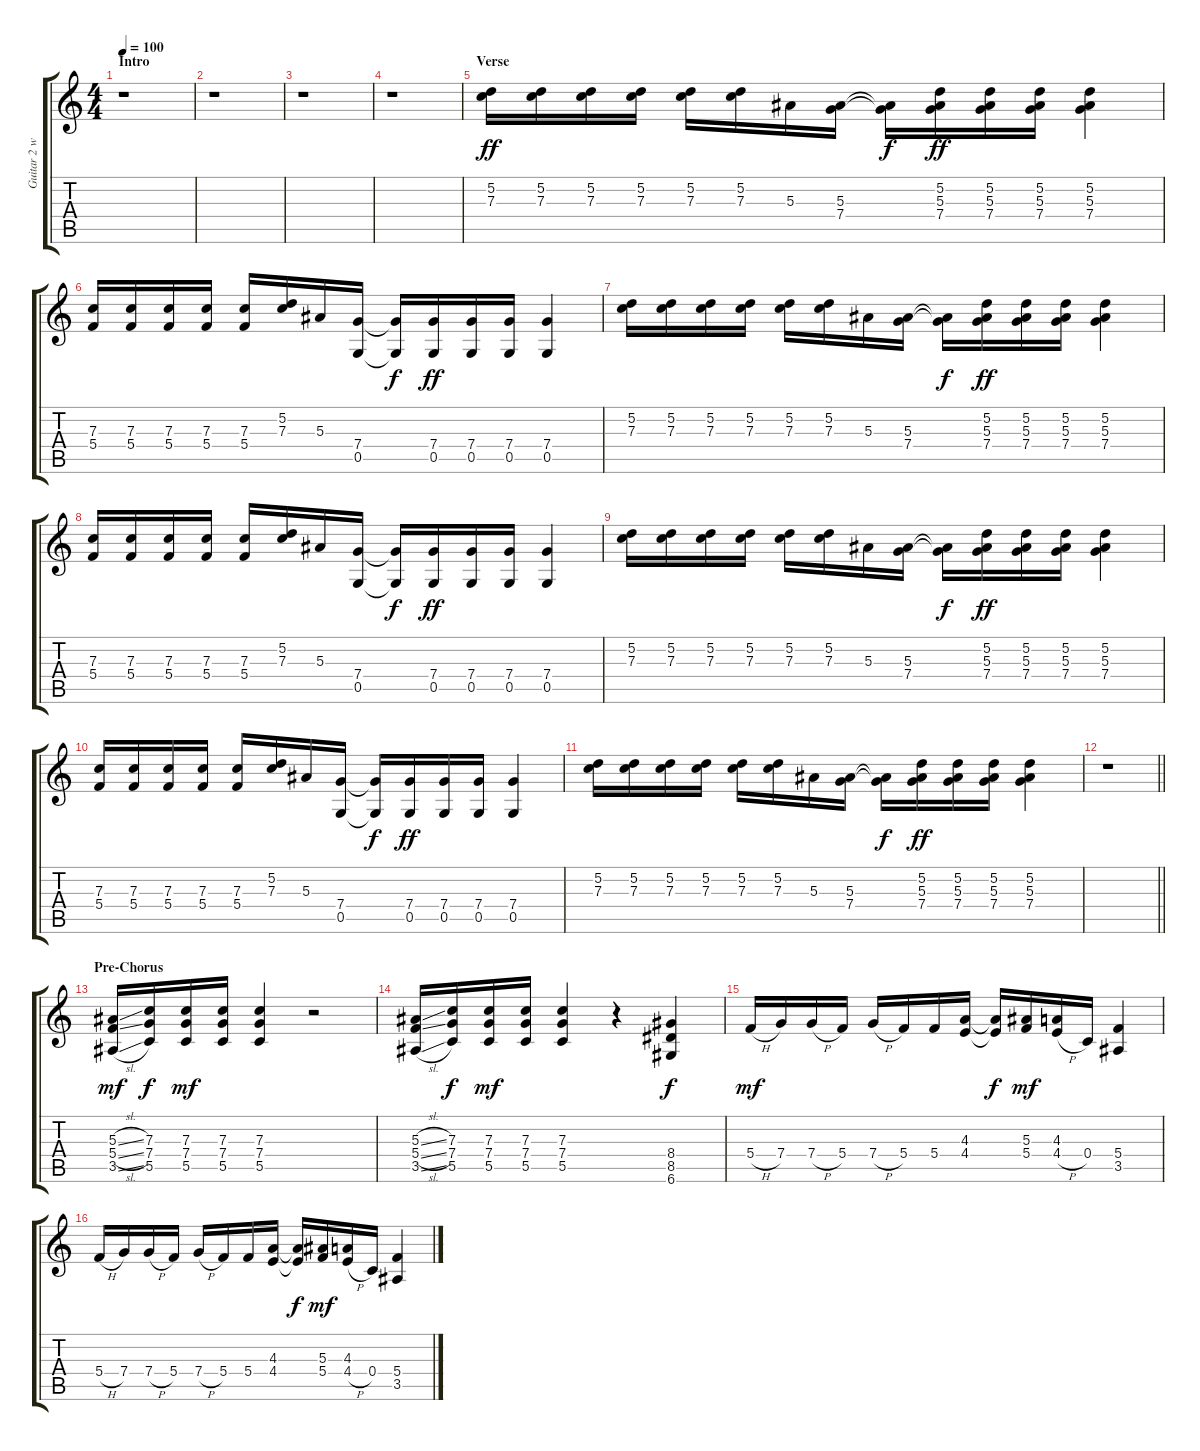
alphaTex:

\track ("Guitar 2 w/dist. + E.Q. filter" "Guitar 2 w") {instrument distortionguitar}
\staff {score tabs}
\tuning (D4 A3 F3 C3 G2 D2) {hide}
\ts (4 4)
\section ("" "Intro")
\tempo 100
\clef g2
\ks c
r.1{dy ff instrument distortionguitar} |
r.1 |
r.1 |
r.1 |
\section ("" "Verse")
(5.2 7.3).16 (5.2 7.3).16 (5.2 7.3).16 (5.2 7.3).16 (5.2 7.3).16 (5.2 7.3).16 5.3.16 (5.3 7.4).16 (5.3{t} 7.4{t}).16{dy f} (5.2 5.3 7.4).16{dy ff} (5.2 5.3 7.4).16 (5.2 5.3 7.4).16 (5.2 5.3 7.4).4 |
(7.3 5.4).16 (7.3 5.4).16 (7.3 5.4).16 (7.3 5.4).16 (7.3 5.4).16 (5.2 7.3).16 5.3.16 (7.4 0.5).16 (7.4{t} 0.5{t}).16{dy f} (7.4 0.5).16{dy ff} (7.4 0.5).16 (7.4 0.5).16 (7.4 0.5).4 |
(5.2 7.3).16 (5.2 7.3).16 (5.2 7.3).16 (5.2 7.3).16 (5.2 7.3).16 (5.2 7.3).16 5.3.16 (5.3 7.4).16 (5.3{t} 7.4{t}).16{dy f} (5.2 5.3 7.4).16{dy ff} (5.2 5.3 7.4).16 (5.2 5.3 7.4).16 (5.2 5.3 7.4).4 |
(7.3 5.4).16 (7.3 5.4).16 (7.3 5.4).16 (7.3 5.4).16 (7.3 5.4).16 (5.2 7.3).16 5.3.16 (7.4 0.5).16 (7.4{t} 0.5{t}).16{dy f} (7.4 0.5).16{dy ff} (7.4 0.5).16 (7.4 0.5).16 (7.4 0.5).4 |
(5.2 7.3).16 (5.2 7.3).16 (5.2 7.3).16 (5.2 7.3).16 (5.2 7.3).16 (5.2 7.3).16 5.3.16 (5.3 7.4).16 (5.3{t} 7.4{t}).16{dy f} (5.2 5.3 7.4).16{dy ff} (5.2 5.3 7.4).16 (5.2 5.3 7.4).16 (5.2 5.3 7.4).4 |
(7.3 5.4).16 (7.3 5.4).16 (7.3 5.4).16 (7.3 5.4).16 (7.3 5.4).16 (5.2 7.3).16 5.3.16 (7.4 0.5).16 (7.4{t} 0.5{t}).16{dy f} (7.4 0.5).16{dy ff} (7.4 0.5).16 (7.4 0.5).16 (7.4 0.5).4 |
(5.2 7.3).16 (5.2 7.3).16 (5.2 7.3).16 (5.2 7.3).16 (5.2 7.3).16 (5.2 7.3).16 5.3.16 (5.3 7.4).16 (5.3{t} 7.4{t}).16{dy f} (5.2 5.3 7.4).16{dy ff} (5.2 5.3 7.4).16 (5.2 5.3 7.4).16 (5.2 5.3 7.4).4 |
\barLineRight lightlight
r.1 |
\section ("" "Pre-Chorus")
(5.3{sl} 5.4{sl} 3.5{sl}).16{dy mf} (7.3 7.4 5.5).16{dy f} (7.3 7.4 5.5).16{dy mf} (7.3 7.4 5.5).16 (7.3 7.4 5.5).4 r.2 |
(5.3{sl} 5.4{sl} 3.5{sl}).16 (7.3 7.4 5.5).16{dy f} (7.3 7.4 5.5).16{dy mf} (7.3 7.4 5.5).16 (7.3 7.4 5.5).4 r.4 (8.4 8.5 6.6).4{dy f} |
5.4{h}.16{dy mf} 7.4.16 7.4{h}.16 5.4.16 7.4{h}.16 5.4.16 5.4.16 (4.3 4.4).16 (4.3{t} 4.4{t}).16{dy f} (5.3 5.4).16{dy mf} (4.3 4.4{h}).16 0.4.16 (5.4 3.5).4 |
5.4{h}.16 7.4.16 7.4{h}.16 5.4.16 7.4{h}.16 5.4.16 5.4.16 (4.3 4.4).16 (4.3{t} 4.4{t}).16{dy f} (5.3 5.4).16{dy mf} (4.3 4.4{h}).16 0.4.16 (5.4 3.5).4
